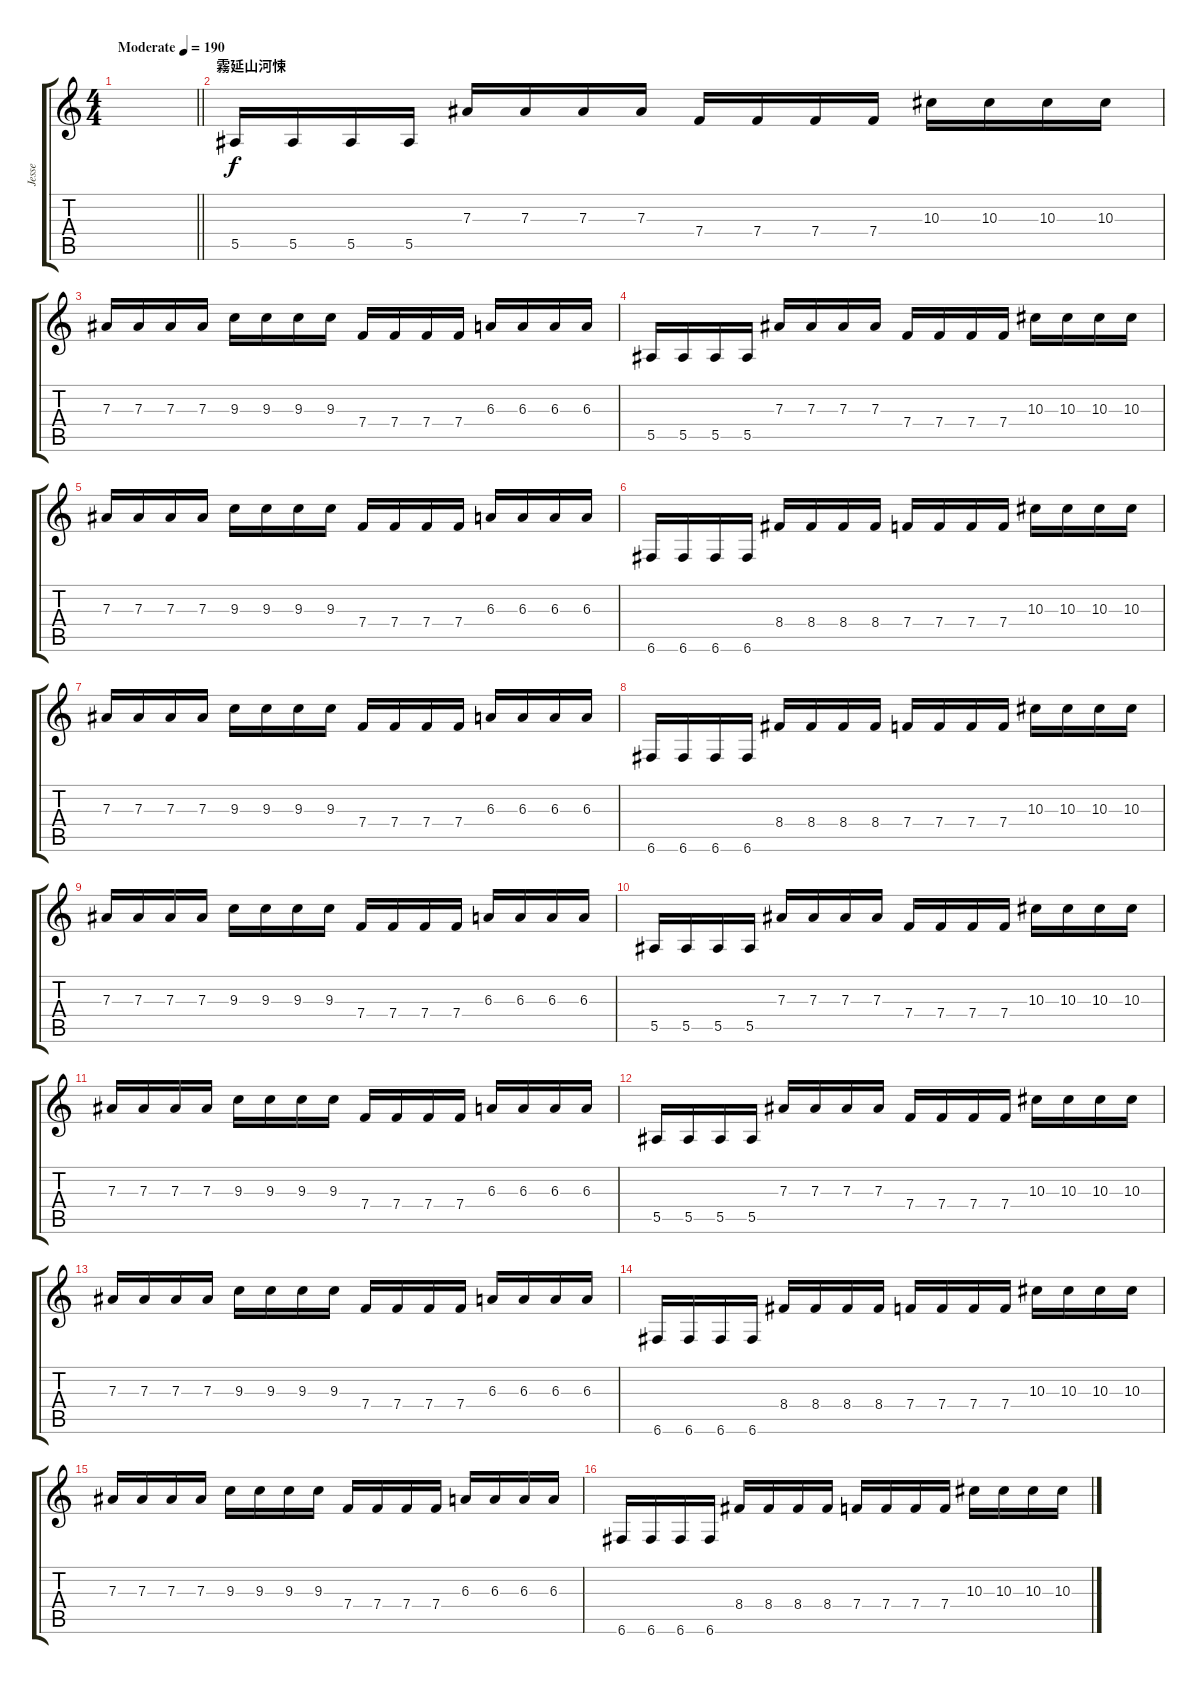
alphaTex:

\track ("Jesse" "Jesse") {instrument distortionguitar}
\staff {score tabs}
\tuning (C4 G3 Eb3 Bb2 F2 C2) {hide}
\ts (4 4)
\tempo (190 "Moderate")
\clef g2
\barLineRight lightlight
\ks c
|
\section ("" "霧延山河悚")
5.5.16 5.5.16 5.5.16 5.5.16 7.3.16 7.3.16 7.3.16 7.3.16 7.4.16 7.4.16 7.4.16 7.4.16 10.3.16 10.3.16 10.3.16 10.3.16 |
7.3.16 7.3.16 7.3.16 7.3.16 9.3.16 9.3.16 9.3.16 9.3.16 7.4.16 7.4.16 7.4.16 7.4.16 6.3.16 6.3.16 6.3.16 6.3.16 |
5.5.16 5.5.16 5.5.16 5.5.16 7.3.16 7.3.16 7.3.16 7.3.16 7.4.16 7.4.16 7.4.16 7.4.16 10.3.16 10.3.16 10.3.16 10.3.16 |
7.3.16 7.3.16 7.3.16 7.3.16 9.3.16 9.3.16 9.3.16 9.3.16 7.4.16 7.4.16 7.4.16 7.4.16 6.3.16 6.3.16 6.3.16 6.3.16 |
6.6.16 6.6.16 6.6.16 6.6.16 8.4.16 8.4.16 8.4.16 8.4.16 7.4.16 7.4.16 7.4.16 7.4.16 10.3.16 10.3.16 10.3.16 10.3.16 |
7.3.16 7.3.16 7.3.16 7.3.16 9.3.16 9.3.16 9.3.16 9.3.16 7.4.16 7.4.16 7.4.16 7.4.16 6.3.16 6.3.16 6.3.16 6.3.16 |
6.6.16 6.6.16 6.6.16 6.6.16 8.4.16 8.4.16 8.4.16 8.4.16 7.4.16 7.4.16 7.4.16 7.4.16 10.3.16 10.3.16 10.3.16 10.3.16 |
7.3.16 7.3.16 7.3.16 7.3.16 9.3.16 9.3.16 9.3.16 9.3.16 7.4.16 7.4.16 7.4.16 7.4.16 6.3.16 6.3.16 6.3.16 6.3.16 |
5.5.16 5.5.16 5.5.16 5.5.16 7.3.16 7.3.16 7.3.16 7.3.16 7.4.16 7.4.16 7.4.16 7.4.16 10.3.16 10.3.16 10.3.16 10.3.16 |
7.3.16 7.3.16 7.3.16 7.3.16 9.3.16 9.3.16 9.3.16 9.3.16 7.4.16 7.4.16 7.4.16 7.4.16 6.3.16 6.3.16 6.3.16 6.3.16 |
5.5.16 5.5.16 5.5.16 5.5.16 7.3.16 7.3.16 7.3.16 7.3.16 7.4.16 7.4.16 7.4.16 7.4.16 10.3.16 10.3.16 10.3.16 10.3.16 |
7.3.16 7.3.16 7.3.16 7.3.16 9.3.16 9.3.16 9.3.16 9.3.16 7.4.16 7.4.16 7.4.16 7.4.16 6.3.16 6.3.16 6.3.16 6.3.16 |
6.6.16 6.6.16 6.6.16 6.6.16 8.4.16 8.4.16 8.4.16 8.4.16 7.4.16 7.4.16 7.4.16 7.4.16 10.3.16 10.3.16 10.3.16 10.3.16 |
7.3.16 7.3.16 7.3.16 7.3.16 9.3.16 9.3.16 9.3.16 9.3.16 7.4.16 7.4.16 7.4.16 7.4.16 6.3.16 6.3.16 6.3.16 6.3.16 |
6.6.16 6.6.16 6.6.16 6.6.16 8.4.16 8.4.16 8.4.16 8.4.16 7.4.16 7.4.16 7.4.16 7.4.16 10.3.16 10.3.16 10.3.16 10.3.16
